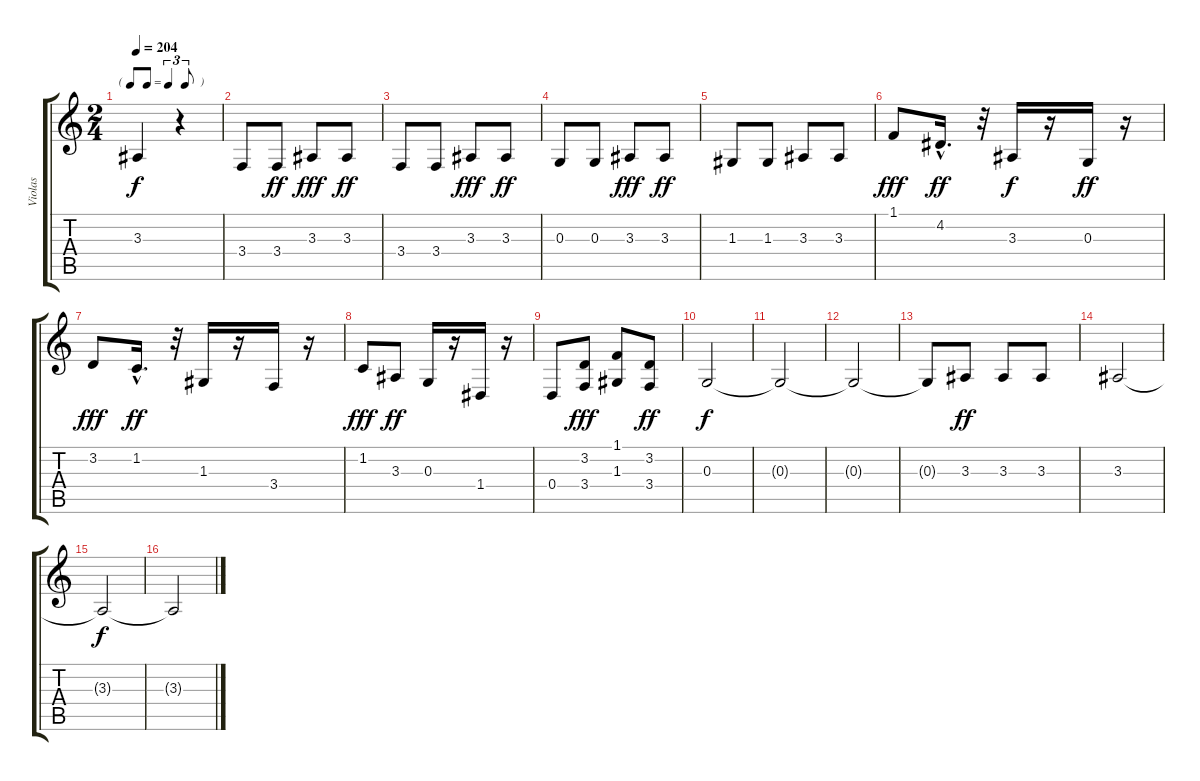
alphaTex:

\track ("Violas" "Violas") {instrument stringensemble1}
\staff {score tabs}
\tuning (E4 B3 G3 D3 A2 E2) {hide}
\ts (2 4)
\tf triplet8th
\tempo 204
\clef g2
\ks c
3.3.4{dy f} r.4 |
3.4.8 3.4.8{dy ff} 3.3.8{dy fff} 3.3.8{dy ff} |
3.4.8 3.4.8 3.3.8{dy fff} 3.3.8{dy ff} |
0.3.8 0.3.8 3.3.8{dy fff} 3.3.8{dy ff} |
1.3.8 1.3.8 3.3.8 3.3.8 |
1.1.8{dy fff} 4.2{hac}.16{d dy ff} r.32 3.3.16{dy f} r.16 0.3.16{dy ff} r.16 |
3.2.8{dy fff} 1.2{hac}.16{d dy ff} r.32 1.3.16 r.16 3.4.16 r.16 |
1.2.8{dy fff} 3.3.8{dy ff} 0.3.16 r.16 1.4.16 r.16 |
0.4.8 (3.2 3.4).8{dy fff} (1.1 1.3).8 (3.2 3.4).8{dy ff} |
0.3.2{dy f} |
0.3{t}.2 |
0.3{t}.2 |
0.3{t}.8 3.3.8{dy ff} 3.3.8 3.3.8 |
3.3.2 |
3.3{t}.2{dy f} |
3.3{t}.2
